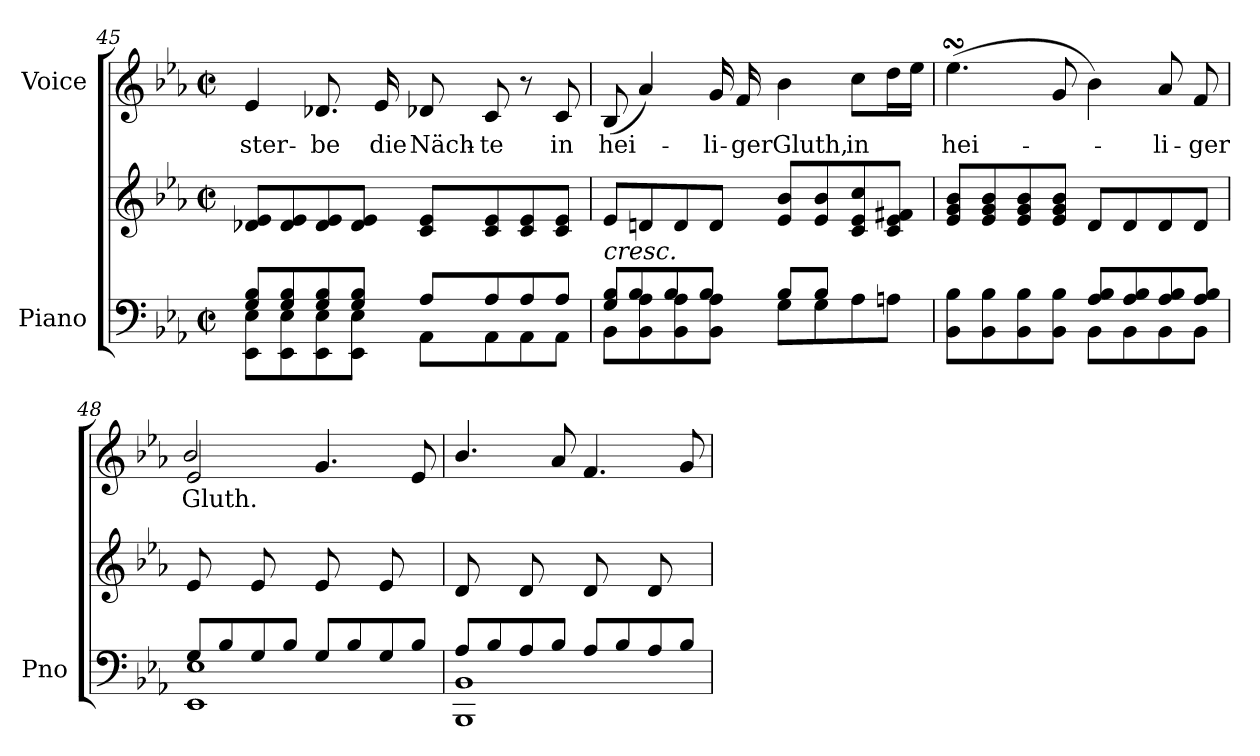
**kern	**kern	**kern	**text
*part2	*part2	*part1	*part1
*staff3	*staff2	*staff1	*staff1
*I"Piano	*	*I"Voice	*
*I'Pno	*	*	*
!!LO:LB:g=z
*clefF4	*clefG2	*clefG2	*
*k[b-e-a-]	*k[b-e-a-]	*k[b-e-a-]	*
*M2/2	*M2/2	*M2/2	*
*met(c|)	*met(c|)	*met(c|)	*
=45	=45	=45	=45
*^	*	*	*
!	!	!	!	!LO:LY:b
8G/ 8B-/L	8EE-\ 8E-\L	8d-X/ 8e-/L	4e-/	ster-
8G/ 8B-/	8EE-\ 8E-\	8d-/ 8e-/	.	.
!	!	!	!	!LO:LY:b
8G/ 8B-/	8EE-\ 8E-\	8d-/ 8e-/	8.d-X/	-be
8G/ 8B-/J	8EE-\ 8E-\J	8d-/ 8e-/J	.	.
!	!	!	!	!LO:LY:b
.	.	.	16e-/	die
!	!	!	!	!LO:LY:b
8AA-\L	8A-/L	8c/ 8e-/L	8d-X/	Näch-
!	!	!	!	!LO:LY:b
8AA-\	8A-/	8c/ 8e-/	8c/	-te
8AA-\	8A-/	8c/ 8e-/	8r	.
!	!	!	!	!LO:LY:b
8AA-\J	8A-/J	8c/ 8e-/J	8c/	in
=46	=46	=46	=46	=46
!	!	!LO:TX:b:i:t=cresc.	!	!
!	!	!	!	!LO:LY:b
8BB-\L	8G/ 8B-/L	8e-/L	(<8B-/	hei-
8BB-\ 8A-\	8B-/	8dn/	4a-/)	.
8BB-\ 8A-\	8B-/	8d/	.	.
!	!	!	!	!LO:LY:b
8BB-\ 8A-\J	8B-/J	8d/J	16g/	-li-
!	!	!	!	!LO:LY:b
.	.	.	16f/	-ger
!	!	!	!	!LO:LY:b
8G\L	8B-/L	8e-/ 8b-/L	4b-\	Gluth,
8G\	8B-/J	8e-/ 8b-/	.	.
!	!	!	!	!LO:LY:b
8A-\	4rBByy	8c/ 8e-/ 8cc/	8cc\L	in
8An\J	.	8c/ 8e-/ 8f#X/J	16dd\L	.
.	.	.	16ee-\JJ	.
=47	=47	=47	=47	=47
!	!	!	!	!LO:LY:b
8BB-\ 8B-\L	2ryy	8e-/ 8g/ 8b-/L	(>4.ee-sSSs\	hei-
8BB-\ 8B-\	.	8e-/ 8g/ 8b-/	.	.
8BB-\ 8B-\	.	8e-/ 8g/ 8b-/	.	.
8BB-\ 8B-\J	.	8e-/ 8g/ 8b-/J	8g/	.
8BB-\L	8A-/ 8B-/L	8d/L	4b-\)	.
8BB-\	8A-/ 8B-/	8d/	.	.
!	!	!	!	!LO:LY:b
8BB-\	8A-/ 8B-/	8d/	8a-/	-li-
!	!	!	!	!LO:LY:b
8BB-\J	8A-/ 8B-/J	8d/J	8f/	-ger
!!LO:LB:g=z
=48	=48	=48	=48	=48
*	*^	*	*	*
!	!	!	!	!LO:TX:a:B:t=Clarinetto.	!
!	!	!	!	!	!LO:LY:b
*	*	*	*	*^	*
8ryy	1EE- 1E-	8G/L	8e-/L	2e-/	2b-/	Gluth.
8B-/	.	8B-/	8ryy	.	.	.
8ryy	.	8G/	8e-/	.	.	.
8B-/J	.	8B-/J	8ryy	.	.	.
8ryy	.	8G/L	8e-/L	2rFyy	4.g/	.
8B-/	.	8B-/	8ryy	.	.	.
8ryy	.	8G/	8e-/	.	.	.
8B-/J	.	8B-/J	8ryy	.	8e-/	.
*	*	*	*	*v	*v	*
=49	=49	=49	=49	=49	=49
8ryy	1BBB- 1BB-	8A-/L	8d/L	4.b-/	.
8B-/	.	8B-/	8ryy	.	.
8ryy	.	8A-/	8d/	.	.
8B-/J	.	8B-/J	8ryy	8a-/	.
8ryy	.	8A-/L	8d/L	4.f/	.
8B-/	.	8B-/	8ryy	.	.
8ryy	.	8A-/	8d/	.	.
8B-/J	.	8B-/J	8ryy	8g/	.
*v	*v	*v	*	*	*
=	=	=	=
*-	*-	*-	*-
